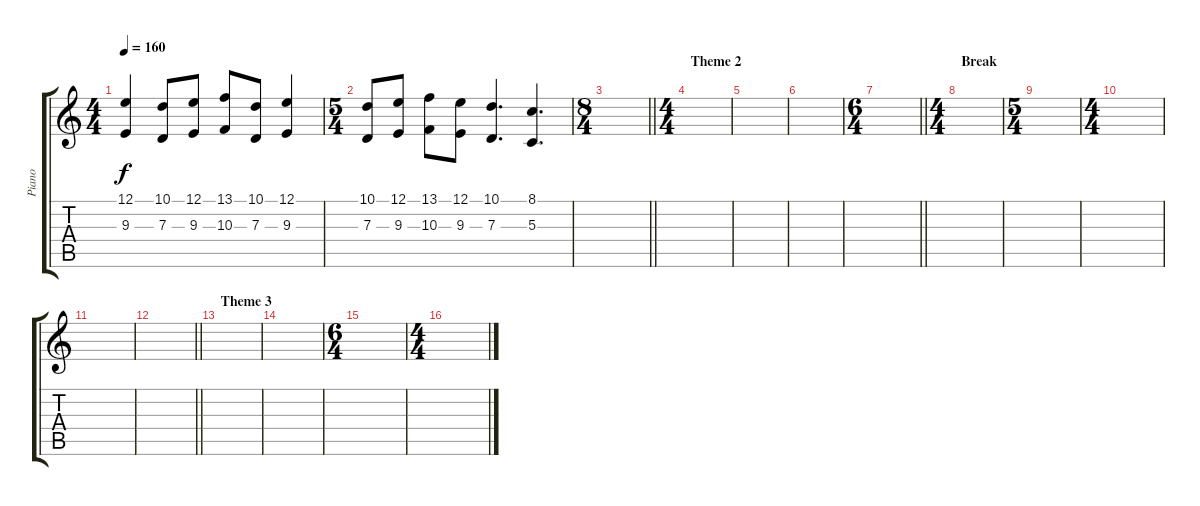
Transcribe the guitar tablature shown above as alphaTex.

\track ("Piano" "Piano") {instrument acousticgrandpiano}
\staff {score tabs}
\tuning (E4 B3 G3 D3 A2 E2) {hide}
\ts (4 4)
\tempo 160
\clef g2
\ks c
(12.1 9.3).4{dy f} (10.1 7.3).8 (12.1 9.3).8 (13.1 10.3).8 (10.1 7.3).8 (12.1 9.3).4 |
\ts (5 4)
(10.1 7.3).8 (12.1 9.3).8 (13.1 10.3).8 (12.1 9.3).8 (10.1 7.3).4{d} (8.1 5.3).4{d} |
\ts (8 4)
\barLineRight lightlight
|
\ts (4 4)
\section ("" "Theme 2")
|
|
|
\ts (6 4)
\barLineRight lightlight
|
\ts (4 4)
\section ("" "Break")
|
\ts (5 4)
|
\ts (4 4)
|
|
\barLineRight lightlight
|
\section ("" "Theme 3")
|
|
\ts (6 4)
|
\ts (4 4)
